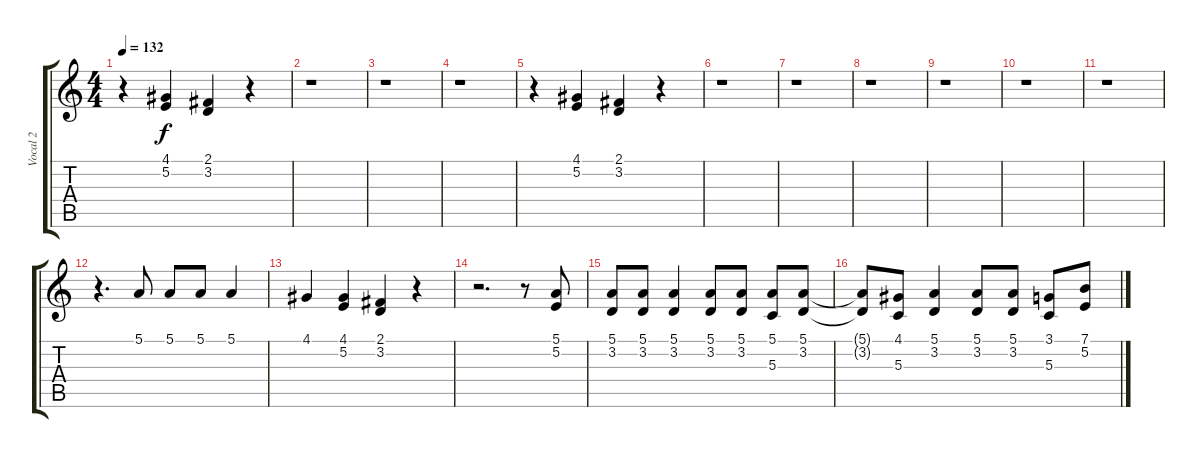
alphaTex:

\track ("Vocal 2" "Vocal 2") {instrument lead2sawtooth}
\staff {score tabs}
\tuning (E4 B3 G3 D3 A2 E2) {hide}
\ts (4 4)
\tempo 132
\clef g2
\ks c
r.4{dy f} (4.1 5.2).4 (2.1 3.2).4 r.4 |
r.1 |
r.1 |
r.1 |
r.4 (4.1 5.2).4 (2.1 3.2).4 r.4 |
r.1 |
r.1 |
r.1 |
r.1 |
r.1 |
r.1 |
r.4{d} 5.1.8 5.1.8 5.1.8 5.1.4 |
4.1.4 (4.1 5.2).4 (2.1 3.2).4 r.4 |
r.2{d} r.8 (5.1 5.2).8 |
(5.1 3.2).8{volume 5} (5.1 3.2).8{volume 6} (5.1 3.2).4{volume 6} (5.1 3.2).8{volume 7} (5.1 3.2).8{volume 8} (5.1 5.3).8{volume 8} (5.1 3.2).8{volume 8} |
(5.1{t} 3.2{t}).8 (4.1 5.3).8{volume 9} (5.1 3.2).4{volume 10} (5.1 3.2).8{volume 10} (5.1 3.2).8{volume 11} (3.1 5.3).8{volume 11} (7.1 5.2).8{volume 12}
